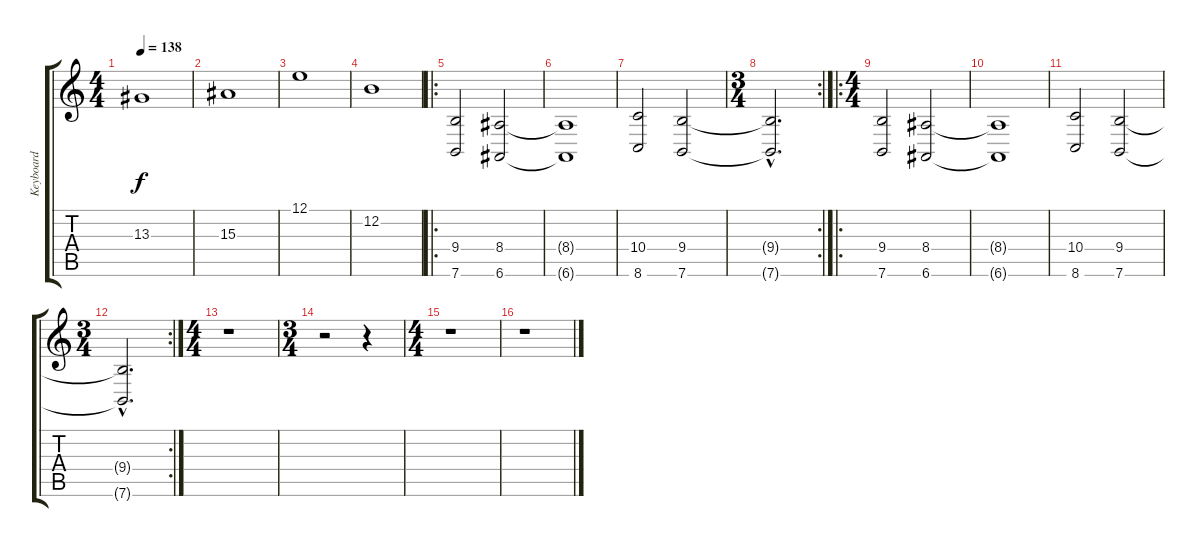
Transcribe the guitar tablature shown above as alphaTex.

\track ("Keyboard" "Keyboard") {instrument pad4choir}
\staff {score tabs}
\tuning (E4 B3 G3 D3 A2 E2) {hide}
\ts (4 4)
\tempo 138
\clef g2
\ks c
13.3.1{dy f} |
15.3.1 |
12.1.1 |
12.2.1 |
\ro
(9.4 7.6).2 (8.4 6.6).2 |
(8.4{t} 6.6{t}).1 |
(10.4 8.6).2 (9.4 7.6).2 |
\rc 2
\ts (3 4)
(9.4{hac t} 7.6{hac t}).2{d} |
\ro
\ts (4 4)
(9.4 7.6).2 (8.4 6.6).2 |
(8.4{t} 6.6{t}).1 |
(10.4 8.6).2 (9.4 7.6).2 |
\rc 2
\ts (3 4)
(9.4{hac t} 7.6{hac t}).2{d} |
\ts (4 4)
r.1 |
\ts (3 4)
r.2 r.4 |
\ts (4 4)
r.1 |
r.1
